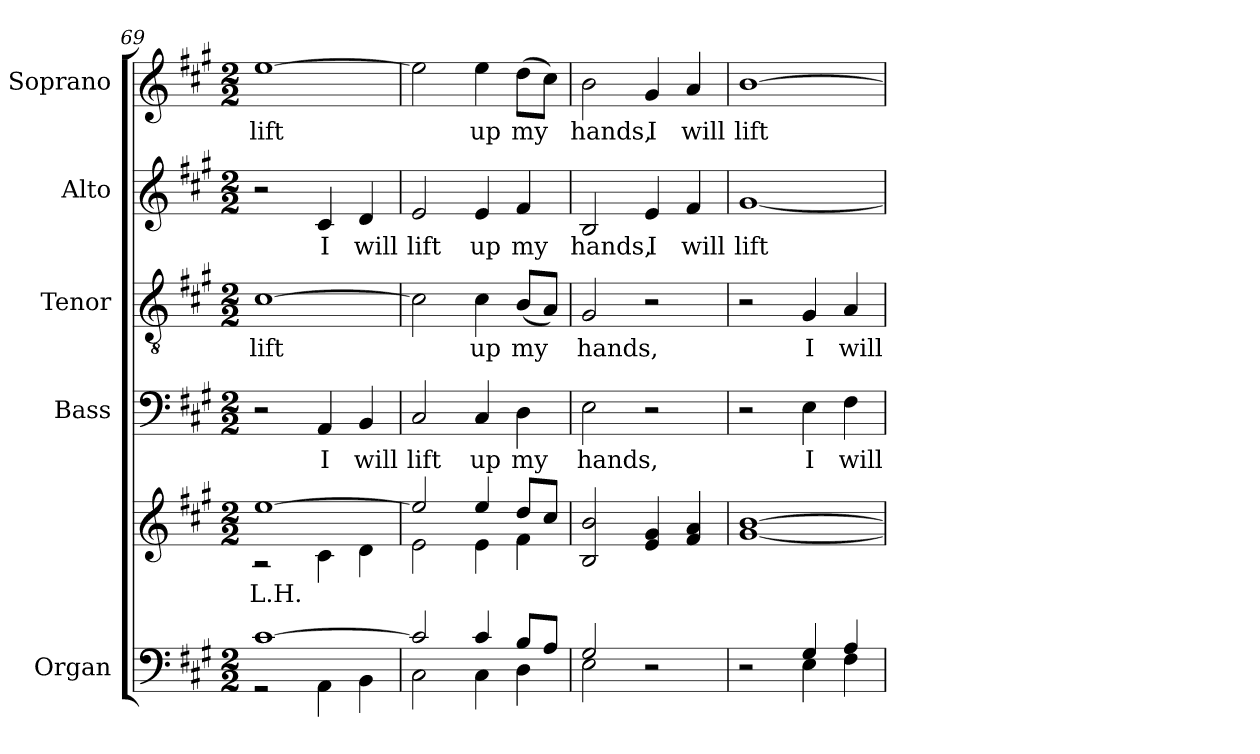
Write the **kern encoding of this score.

**kern	**kern	**text	**kern	**text	**kern	**text	**kern	**text	**kern	**text
*part5	*part5	*part5	*part4	*part4	*part3	*part3	*part2	*part2	*part1	*part1
*staff6	*staff5	*staff5	*staff4	*staff4	*staff3	*staff3	*staff2	*staff2	*staff1	*staff1
*I"Organ	*	*	*I"Bass	*	*I"Tenor	*	*I"Alto	*	*I"Soprano	*
*I'Org.	*	*	*I'B.	*	*I'T.	*	*I'A.	*	*I'S.	*
*clefF4	*clefG2	*	*clefF4	*	*clefGv2	*	*clefG2	*	*clefG2	*
*	*	*	*	*	*ITrd7c12	*	*	*	*	*
*k[f#c#g#]	*k[f#c#g#]	*	*k[f#c#g#]	*	*k[f#c#g#]	*	*k[f#c#g#]	*	*k[f#c#g#]	*
*A:	*A:	*	*A:	*	*A:	*	*A:	*	*A:	*
*M2/2	*M2/2	*	*M2/2	*	*M2/2	*	*M2/2	*	*M2/2	*
=69	=69	=69	=69	=69	=69	=69	=69	=69	=69	=69
*^	*	*	*	*	*	*	*	*	*	*
!	!	!	!LO:LY:b:color=#000000	!	!	!	!	!	!	!	!
*	*	*^	*	*	*	*	*	*	*	*	*
!	!	!	!	!	!	!	!	!LO:LY:b:color=#000000	!	!	!	!
!	!	!	!	!	!	!	!	!	!	!	!	!LO:LY:b:color=#000000
[>1c#i	2r	[>1eei	2r	L.H.	2r	.	[>1C#i	lift	2r	.	[>1eei	lift
!	!	!	!	!	!	!LO:LY:b:color=#000000	!	!	!	!	!	!
!	!	!	!	!	!	!	!	!	!	!LO:LY:b:color=#000000	!	!
.	4AAi\	.	4c#i\	.	4AAi/	I	.	.	4c#i/	I	.	.
!	!	!	!	!	!	!LO:LY:b:color=#000000	!	!	!	!	!	!
!	!	!	!	!	!	!	!	!	!	!LO:LY:b:color=#000000	!	!
.	4BBi\	.	4di\	.	4BBi/	will	.	.	4di/	will	.	.
=70	=70	=70	=70	=70	=70	=70	=70	=70	=70	=70	=70	=70
!	!	!	!	!	!	!LO:LY:b:color=#000000	!	!	!	!	!	!
!	!	!	!	!	!	!	!	!	!	!LO:LY:b:color=#000000	!	!
2c#i/]	2C#i\	2eei/]	2ei\	.	2C#i/	lift	2C#i\]	.	2ei/	lift	2eei\]	.
!	!	!	!	!	!	!LO:LY:b:color=#000000	!	!	!	!	!	!
!	!	!	!	!	!	!	!	!LO:LY:b:color=#000000	!	!	!	!
!	!	!	!	!	!	!	!	!	!	!LO:LY:b:color=#000000	!	!
!	!	!	!	!	!	!	!	!	!	!	!	!LO:LY:b:color=#000000
4c#i/	4C#i\	4eei/	4ei\	.	4C#i/	up	4C#i\	up	4ei/	up	4eei\	up
!	!	!	!	!	!	!LO:LY:b:color=#000000	!	!	!	!	!	!
!	!	!	!	!	!	!	!	!LO:LY:b:color=#000000	!	!	!	!
!	!	!	!	!	!	!	!	!	!	!LO:LY:b:color=#000000	!	!
!	!	!	!	!	!	!	!	!	!	!	!	!LO:LY:b:color=#000000
8Bi/L	4Di\	8ddi/L	4f#i\	.	4Di\	my	(8BBi/L	my	4f#i/	my	(8ddi\L	my
8Ai/J	.	8cc#i/J	.	.	.	.	8AAi/J)	.	.	.	8cc#i\J)	.
*	*	*v	*v	*	*	*	*	*	*	*	*	*
=71	=71	=71	=71	=71	=71	=71	=71	=71	=71	=71	=71
!	!	!	!	!	!LO:LY:b:color=#000000	!	!	!	!	!	!
!	!	!	!	!	!	!	!LO:LY:b:color=#000000	!	!	!	!
!	!	!	!	!	!	!	!	!	!LO:LY:b:color=#000000	!	!
!	!	!	!	!	!	!	!	!	!	!	!LO:LY:b:color=#000000
2G#i/	2Ei\	2Bi/ 2bi	.	2Ei\	hands,	2GG#i/	hands,	2Bi/	hands,	2bi\	hands,
!	!	!	!	!	!	!	!	!	!LO:LY:b:color=#000000	!	!
!	!	!	!	!	!	!	!	!	!	!	!LO:LY:b:color=#000000
2ryy	2r	4ei/ 4g#i	.	2r	.	2r	.	4ei/	I	4g#i/	I
!	!	!	!	!	!	!	!	!	!LO:LY:b:color=#000000	!	!
!	!	!	!	!	!	!	!	!	!	!	!LO:LY:b:color=#000000
.	.	4f#i/ 4ai	.	.	.	.	.	4f#i/	will	4ai/	will
!!LO:LB:g=z
=72	=72	=72	=72	=72	=72	=72	=72	=72	=72	=72	=72
!	!	!	!	!	!	!	!	!	!LO:LY:b:color=#000000	!	!
!	!	!	!	!	!	!	!	!	!	!	!LO:LY:b:color=#000000
2ryy	2r	[<1g#i [>1bi	.	2r	.	2r	.	[<1g#i	lift	[>1bi	lift
!	!	!	!	!	!LO:LY:b:color=#000000	!	!	!	!	!	!
!	!	!	!	!	!	!	!LO:LY:b:color=#000000	!	!	!	!
4G#i/	4Ei\	.	.	4Ei\	I	4GG#i/	I	.	.	.	.
!	!	!	!	!	!LO:LY:b:color=#000000	!	!	!	!	!	!
!	!	!	!	!	!	!	!LO:LY:b:color=#000000	!	!	!	!
4Ai/	4F#i\	.	.	4F#i\	will	4AAi/	will	.	.	.	.
*v	*v	*	*	*	*	*	*	*	*	*	*
=	=	=	=	=	=	=	=	=	=	=
*-	*-	*-	*-	*-	*-	*-	*-	*-	*-	*-
